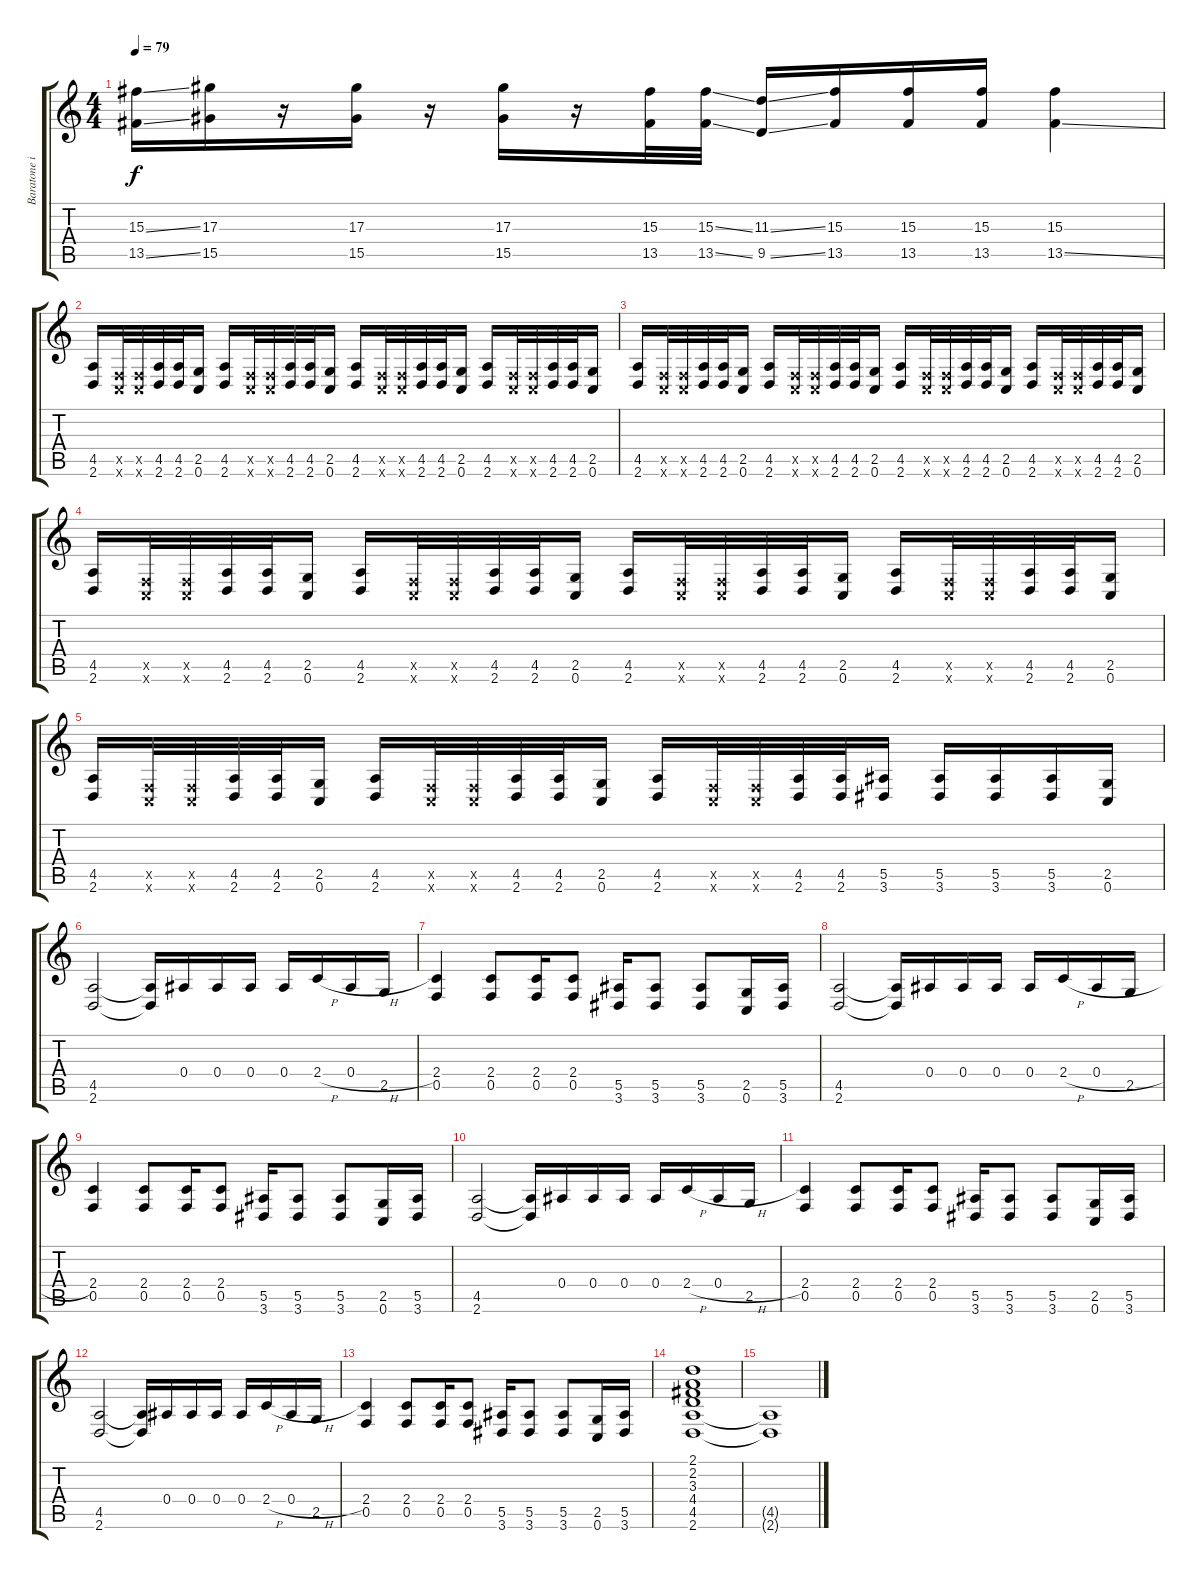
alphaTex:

\track ("Baratone in C std" "Baratone i") {instrument distortionguitar}
\staff {score tabs}
\tuning (C4 G3 Eb3 Bb2 F2 C2) {hide}
\ts (4 4)
\tempo 79
\clef g2
\ks c
(15.3{ss} 13.5{ss}).16{dy f} (17.3 15.5).16 r.16 (17.3 15.5).16 r.16 (17.3 15.5).16 r.16 (15.3 13.5).32 (15.3{ss} 13.5{ss}).32 (11.3{ss} 9.5{ss}).16 (15.3 13.5).16 (15.3 13.5).16 (15.3 13.5).16 (15.3 13.5{ss}).4 |
(4.5 2.6).16 (0.5{x} 0.6{x}).32 (0.5{x} 0.6{x}).32 (4.5 2.6).32 (4.5 2.6).32 (2.5 0.6).16 (4.5 2.6).16 (0.5{x} 0.6{x}).32 (0.5{x} 0.6{x}).32 (4.5 2.6).32 (4.5 2.6).32 (2.5 0.6).16 (4.5 2.6).16 (0.5{x} 0.6{x}).32 (0.5{x} 0.6{x}).32 (4.5 2.6).32 (4.5 2.6).32 (2.5 0.6).16 (4.5 2.6).16 (0.5{x} 0.6{x}).32 (0.5{x} 0.6{x}).32 (4.5 2.6).32 (4.5 2.6).32 (2.5 0.6).16 |
(4.5 2.6).16 (0.5{x} 0.6{x}).32 (0.5{x} 0.6{x}).32 (4.5 2.6).32 (4.5 2.6).32 (2.5 0.6).16 (4.5 2.6).16 (0.5{x} 0.6{x}).32 (0.5{x} 0.6{x}).32 (4.5 2.6).32 (4.5 2.6).32 (2.5 0.6).16 (4.5 2.6).16 (0.5{x} 0.6{x}).32 (0.5{x} 0.6{x}).32 (4.5 2.6).32 (4.5 2.6).32 (2.5 0.6).16 (4.5 2.6).16 (0.5{x} 0.6{x}).32 (0.5{x} 0.6{x}).32 (4.5 2.6).32 (4.5 2.6).32 (2.5 0.6).16 |
(4.5 2.6).16 (0.5{x} 0.6{x}).32 (0.5{x} 0.6{x}).32 (4.5 2.6).32 (4.5 2.6).32 (2.5 0.6).16 (4.5 2.6).16 (0.5{x} 0.6{x}).32 (0.5{x} 0.6{x}).32 (4.5 2.6).32 (4.5 2.6).32 (2.5 0.6).16 (4.5 2.6).16 (0.5{x} 0.6{x}).32 (0.5{x} 0.6{x}).32 (4.5 2.6).32 (4.5 2.6).32 (2.5 0.6).16 (4.5 2.6).16 (0.5{x} 0.6{x}).32 (0.5{x} 0.6{x}).32 (4.5 2.6).32 (4.5 2.6).32 (2.5 0.6).16 |
(4.5 2.6).16 (0.5{x} 0.6{x}).32 (0.5{x} 0.6{x}).32 (4.5 2.6).32 (4.5 2.6).32 (2.5 0.6).16 (4.5 2.6).16 (0.5{x} 0.6{x}).32 (0.5{x} 0.6{x}).32 (4.5 2.6).32 (4.5 2.6).32 (2.5 0.6).16 (4.5 2.6).16 (0.5{x} 0.6{x}).32 (0.5{x} 0.6{x}).32 (4.5 2.6).32 (4.5 2.6).32 (5.5 3.6).16 (5.5 3.6).16 (5.5 3.6).16 (5.5 3.6).16 (2.5 0.6).16 |
(4.5 2.6).2 (4.5{t} 2.6{t}).16 0.4.16 0.4.16 0.4.16 0.4.16 2.4{h}.16 0.4{h}.16 2.5.16 |
(2.4 0.5).4 (2.4 0.5).8 (2.4 0.5).16 (2.4 0.5).8 (5.5 3.6).16 (5.5 3.6).8 (5.5 3.6).8 (2.5 0.6).16 (5.5 3.6).16 |
(4.5 2.6).2 (4.5{t} 2.6{t}).16 0.4.16 0.4.16 0.4.16 0.4.16 2.4{h}.16 0.4{h}.16 2.5.16 |
(2.4 0.5).4 (2.4 0.5).8 (2.4 0.5).16 (2.4 0.5).8 (5.5 3.6).16 (5.5 3.6).8 (5.5 3.6).8 (2.5 0.6).16 (5.5 3.6).16 |
(4.5 2.6).2 (4.5{t} 2.6{t}).16 0.4.16 0.4.16 0.4.16 0.4.16 2.4{h}.16 0.4{h}.16 2.5.16 |
(2.4 0.5).4 (2.4 0.5).8 (2.4 0.5).16 (2.4 0.5).8 (5.5 3.6).16 (5.5 3.6).8 (5.5 3.6).8 (2.5 0.6).16 (5.5 3.6).16 |
(4.5 2.6).2 (4.5{t} 2.6{t}).16 0.4.16 0.4.16 0.4.16 0.4.16 2.4{h}.16 0.4{h}.16 2.5.16 |
(2.4 0.5).4 (2.4 0.5).8 (2.4 0.5).16 (2.4 0.5).8 (5.5 3.6).16 (5.5 3.6).8 (5.5 3.6).8 (2.5 0.6).16 (5.5 3.6).16 |
(2.1 2.2 3.3 4.4 4.5 2.6).1{volume 16 balance 16 instrument distortionguitar} |
(4.5{t} 2.6{t}).1
